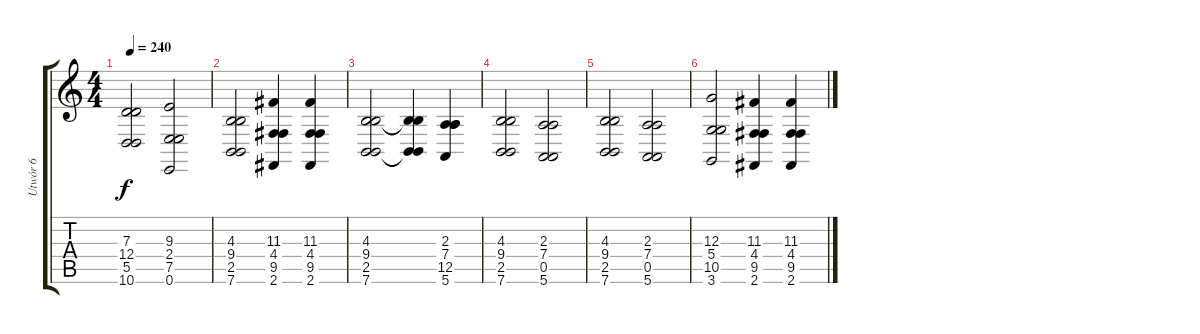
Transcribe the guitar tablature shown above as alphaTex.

\track ("Utwór 6" "Utwór 6") {instrument pad2warm}
\staff {score tabs}
\tuning (E4 B3 G3 D3 A2 E2) {hide}
\ts (4 4)
\tempo 240
\clef g2
\ks c
(7.3 12.4 5.5 10.6).2{dy f} (9.3 2.4 7.5 0.6).2 |
(4.3 9.4 2.5 7.6).2 (11.3 4.4 9.5 2.6).4 (11.3 4.4 9.5 2.6).4 |
(4.3 9.4 2.5 7.6).2 (4.3{t} 9.4{t} 2.5{t} 7.6{t}).4 (2.3 7.4 12.5 5.6).4 |
(4.3 9.4 2.5 7.6).2 (2.3 7.4 0.5 5.6).2 |
(4.3 9.4 2.5 7.6).2 (2.3 7.4 0.5 5.6).2 |
(12.3 5.4 10.5 3.6).2 (11.3 4.4 9.5 2.6).4 (11.3 4.4 9.5 2.6).4
